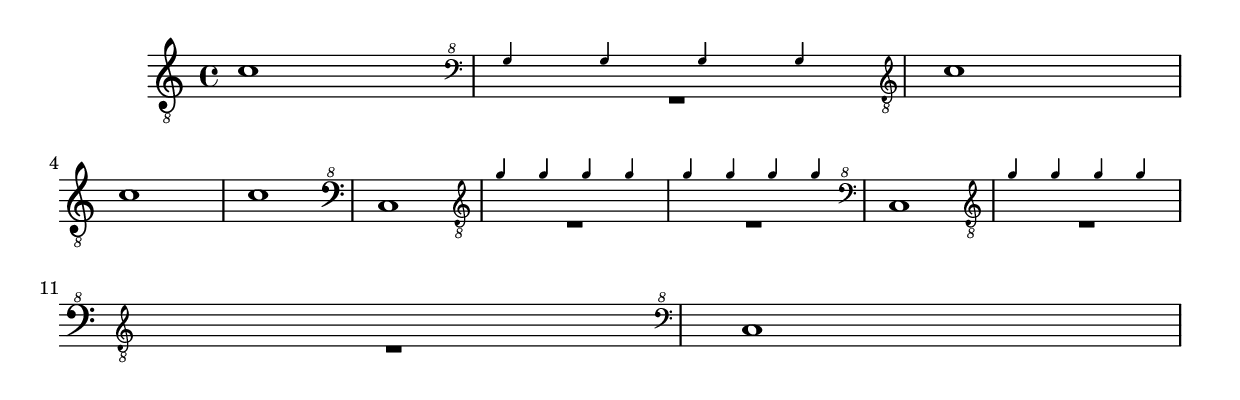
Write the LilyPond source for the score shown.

\version "2.13.45"

\header {
  texidoc = "Octavation for clefs for cue notes."
}

vI = \relative c'' { \clef "treble" \repeat unfold 40 g4 }
\addQuote vIQuote { \vI }

Solo = \relative c' {
  \clef "treble_8" c1 |
  \cueDuringWithClef #"vIQuote" #UP #"bass^8" { R1 } |
  c1 | \break
  c c
  \clef "bass^8" c1 |
  \cueDuringWithClef #"vIQuote" #UP #"treble_8" { R1 R1 } |
  c
  \cueDuringWithClef #"vIQuote" #UP #"treble_8" { R1 \break R } |
  c
}

\score {
  <<
    \new Staff \new Voice \Solo
  >>
}
